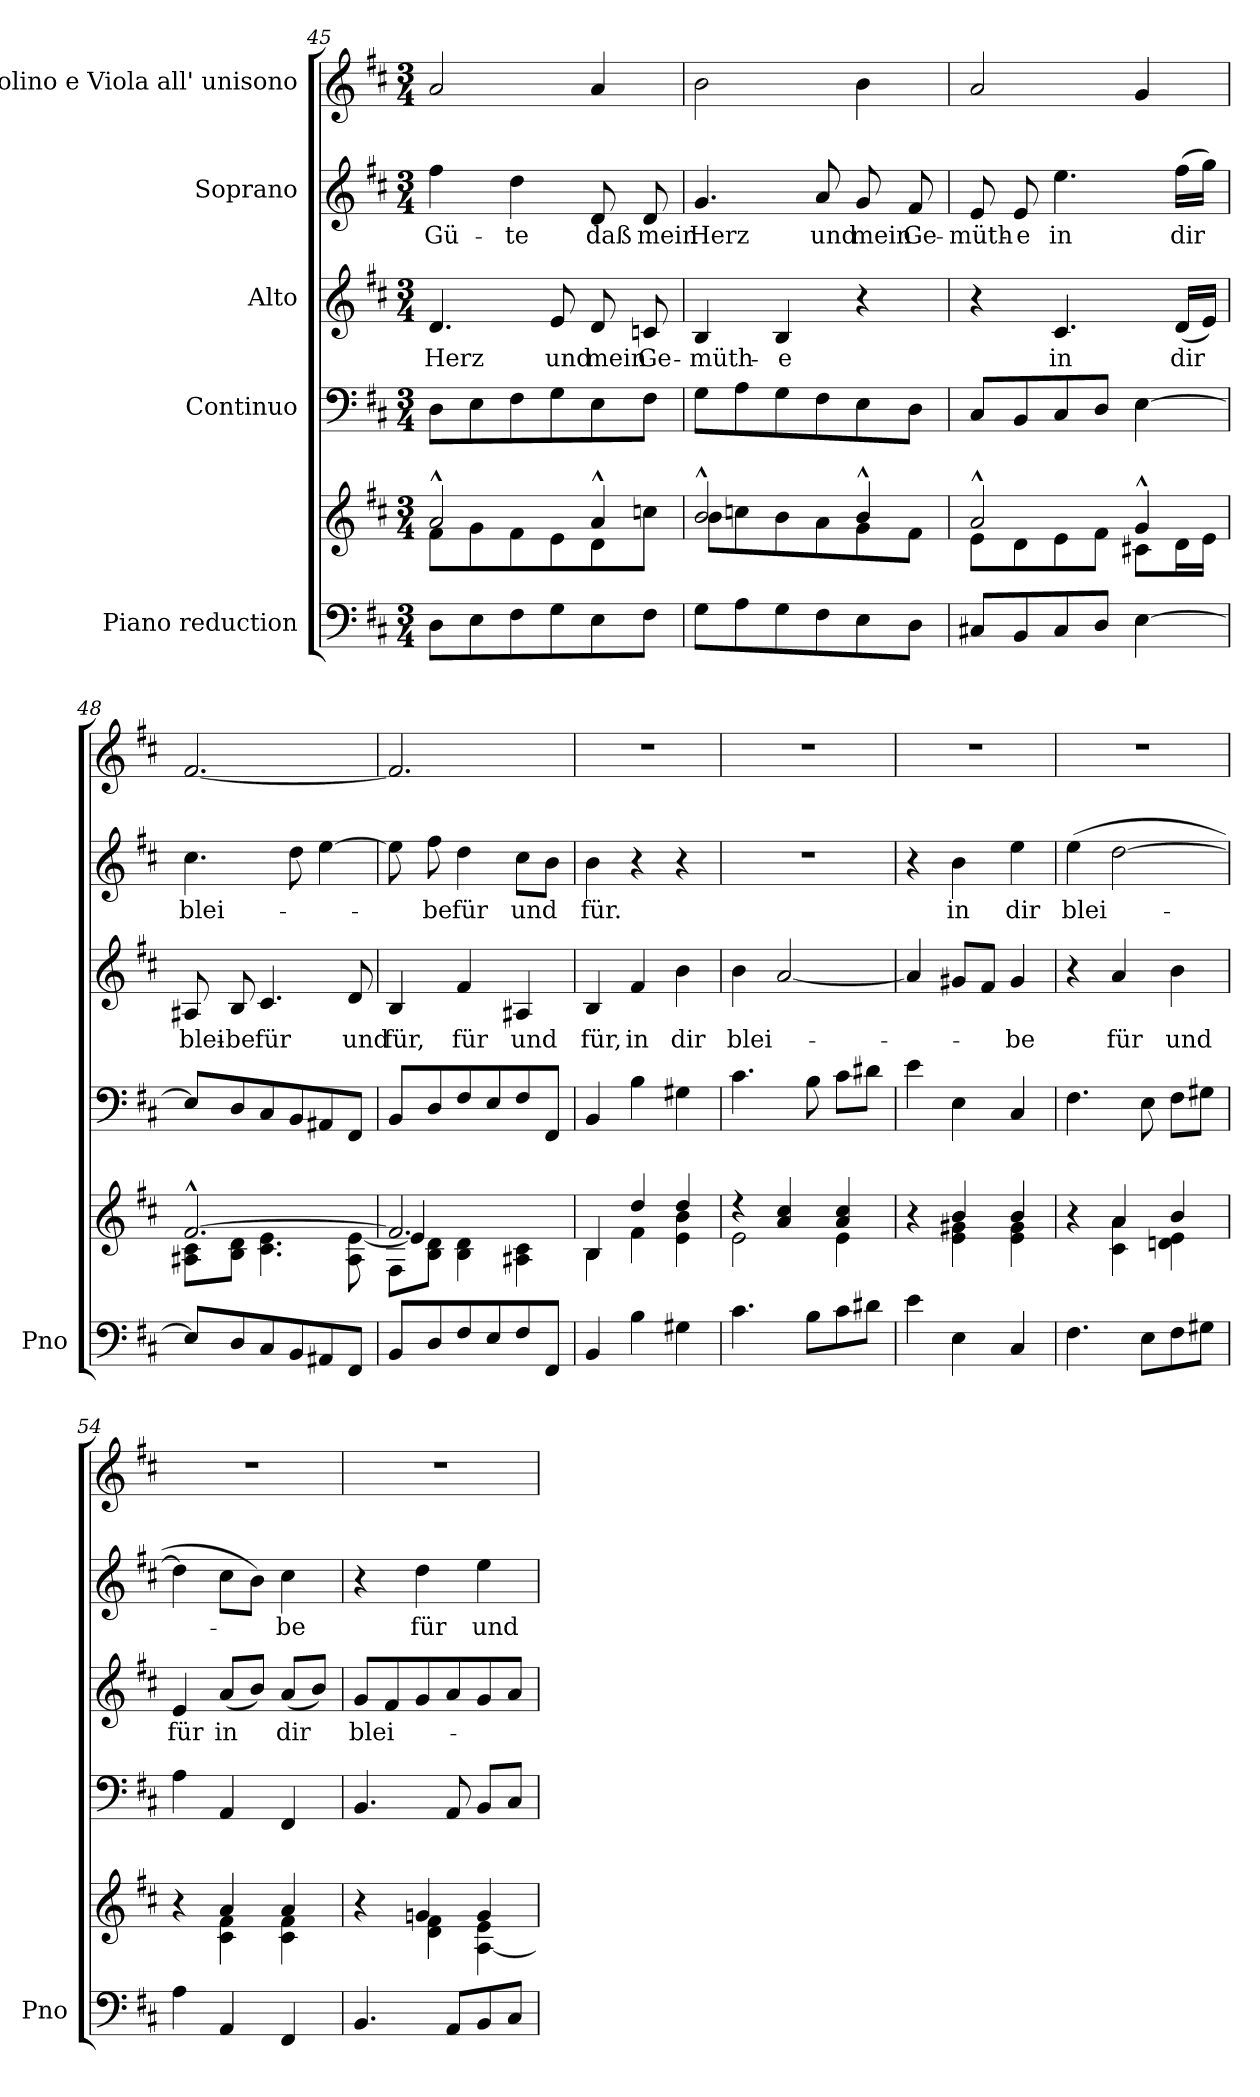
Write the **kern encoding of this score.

**kern	**kern	**kern	**kern	**text	**kern	**text	**kern
*part5	*part5	*part4	*part3	*part3	*part2	*part2	*part1
*staff6	*staff5	*staff4	*staff3	*staff3	*staff2	*staff2	*staff1
*I"Piano reduction	*	*I"Continuo	*I"Alto	*	*I"Soprano	*	*I"Violino e Viola all' unisono
*I'Pno	*	*	*	*	*	*	*
*clefF4	*clefG2	*clefF4	*clefG2	*	*clefG2	*	*clefG2
*k[f#c#]	*k[f#c#]	*k[f#c#]	*k[f#c#]	*	*k[f#c#]	*	*k[f#c#]
*M3/4	*M3/4	*M3/4	*M3/4	*	*M3/4	*	*M3/4
=45	=45	=45	=45	=45	=45	=45	=45
*	*^	*	*	*	*	*	*
!	!	!	!	!	!LO:LY:b	!	!LO:LY:b	!
8D\L	2a^^/	8f#\L	8D\L	4.d/	Herz	4ff#\	Gü-	2a/
8E\	.	8g\	8E\	.	.	.	.	.
!	!	!	!	!	!	!	!LO:LY:b	!
8F#\	.	8f#\	8F#\	.	.	4dd\	-te	.
!	!	!	!	!	!LO:LY:b	!	!	!
8G\	.	8e\	8G\	8e/	und	.	.	.
!	!	!	!	!	!LO:LY:b	!	!LO:LY:b	!
8E\	4a^^/	8d\	8E\	8d/	mein	8d/	daß	4a/
!	!	!	!	!	!LO:LY:b	!	!LO:LY:b	!
8F#\J	.	8ccn\J	8F#\J	8cn/	Ge-	8d/	mein	.
=46	=46	=46	=46	=46	=46	=46	=46	=46
!	!	!	!	!	!LO:LY:b	!	!LO:LY:b	!
8G\L	2b^^/	8b\L	8G\L	4B/	-müth-	4.g/	Herz	2b\
8A\	.	8ccn\	8A\	.	.	.	.	.
!	!	!	!	!	!LO:LY:b	!	!	!
8G\	.	8b\	8G\	4B/	-e	.	.	.
!	!	!	!	!	!	!	!LO:LY:b	!
8F#\	.	8a\	8F#\	.	.	8a/	und	.
!	!	!	!	!	!	!	!LO:LY:b	!
8E\	4b^^/	8g\	8E\	4r	.	8g/	mein	4b\
!	!	!	!	!	!	!	!LO:LY:b	!
8D\J	.	8f#\J	8D\J	.	.	8f#/	Ge-	.
=47	=47	=47	=47	=47	=47	=47	=47	=47
!	!	!	!	!	!	!	!LO:LY:b	!
8C#X/L	2a^^/	8e\L	8C#/L	4r	.	8e/	-müth-	2a/
!	!	!	!	!	!	!	!LO:LY:b	!
8BB/	.	8d\	8BB/	.	.	8e/	-e	.
!	!	!	!	!	!LO:LY:b	!	!LO:LY:b	!
8C#/	.	8e\	8C#/	4.c#/	in	4.ee\	in	.
8D/J	.	8f#\J	8D/J	.	.	.	.	.
[4E\	4g^^/	8c#X\L	[4E\	.	.	.	.	4g/
!	!	!	!	!	!LO:LY:b	!	!LO:LY:b	!
.	.	16d\L	.	(16d/LL	dir	(16ff#\LL	dir	.
.	.	16e\JJ	.	16e/JJ)	.	16gg\JJ)	.	.
=48	=48	=48	=48	=48	=48	=48	=48	=48
!	!	!	!	!	!LO:LY:b	!	!LO:LY:b	!
8E/L]	[2.f#^^/	8A#X\ 8c#\L	8E/L]	8A#X/	blei-	4.cc#\	blei-	[2.f#/
!	!	!	!	!	!LO:LY:b	!	!	!
8D/	.	8B\ 8d\J	8D/	8B/	-be	.	.	.
!	!	!	!	!	!LO:LY:b	!	!	!
8C#/	.	4.c#\ 4.e\	8C#/	4.c#/	für	.	.	.
8BB/	.	.	8BB/	.	.	8dd\	.	.
8AA#X/	.	.	8AA#X/	.	.	[4ee\	.	.
!	!	!	!	!	!LO:LY:b	!	!	!
8FF#/J	.	8A#\ [8e\	8FF#/J	8d/	und	.	.	.
!!LO:LB:g=z
=49	=49	=49	=49	=49	=49	=49	=49	=49
*	*	*^	*	*	*	*	*	*
!	!	!	!	!	!	!LO:LY:b	!	!	!
8BB/L	2.f#/]	8F#\L	4e/]	8BB/L	4B/	für,	8ee\]	.	2.f#/]
!	!	!	!	!	!	!	!	!LO:LY:b	!
8D/	.	8B\ 8d\J	.	8D/	.	.	8ff#\	be	.
!	!	!	!	!	!	!LO:LY:b	!	!LO:LY:b	!
8F#/	.	4B\ 4d\	2ryy	8F#/	4f#/	für	4dd\	für	.
8E/	.	.	.	8E/	.	.	.	.	.
!	!	!	!	!	!	!LO:LY:b	!	!LO:LY:b	!
8F#/	.	4A#X\ 4c#\	.	8F#/	4A#X/	und	8cc#\L	und	.
8FF#/J	.	.	.	8FF#/J	.	.	8b\J	.	.
*	*	*v	*v	*	*	*	*	*	*
=50	=50	=50	=50	=50	=50	=50	=50	=50
!	!	!	!	!	!LO:LY:b	!	!LO:LY:b	!
4BB/	4B/	4B\	4BB/	4B/	für,	4b\	für.	2.r
!	!	!	!	!	!LO:LY:b	!	!	!
4B\	4dd/	4f#\	4B\	4f#/	in	4r	.	.
!	!	!	!	!	!LO:LY:b	!	!	!
4G#X\	4dd/	4e\ 4b\	4G#X\	4b\	dir	4r	.	.
=51	=51	=51	=51	=51	=51	=51	=51	=51
!	!	!	!	!	!LO:LY:b	!	!	!
4.c#\	4r	2e\	4.c#\	4b\	blei-	2.r	.	2.r
.	4a/ 4cc#/	.	.	[2a/	.	.	.	.
8B\L	.	.	8B\	.	.	.	.	.
8c#\	4a/ 4cc#/	4e\	8c#\L	.	.	.	.	.
8d#X\J	.	.	8d#X\J	.	.	.	.	.
=52	=52	=52	=52	=52	=52	=52	=52	=52
4e\	4r	4ryy	4e\	4a/]	.	4r	.	2.r
!	!	!	!	!	!	!	!LO:LY:b	!
4E\	4b/	4e\ 4g#X\	4E\	8g#X/L	.	4b\	in	.
.	.	.	.	8f#/J	.	.	.	.
!	!	!	!	!	!LO:LY:b	!	!LO:LY:b	!
4C#/	4b/	4e\ 4g#\	4C#/	4g#/	-be	4ee\	dir	.
=53	=53	=53	=53	=53	=53	=53	=53	=53
!	!	!	!	!	!	!	!LO:LY:b	!
4.F#\	4r	4ryy	4.F#\	4r	.	(4ee\	blei-	2.r
!	!	!	!	!	!LO:LY:b	!	!	!
.	4a/	4c#\ 4a\	.	4a/	für	[2dd\	.	.
8E\L	.	.	8E\	.	.	.	.	.
!	!	!	!	!	!LO:LY:b	!	!	!
8F#\	4b/	4dn\ 4e\	8F#\L	4b\	und	.	.	.
8G#X\J	.	.	8G#X\J	.	.	.	.	.
=54	=54	=54	=54	=54	=54	=54	=54	=54
!	!	!	!	!	!LO:LY:b	!	!	!
4A\	4r	4ryy	4A\	4e/	für	4dd\]	.	2.r
!	!	!	!	!	!LO:LY:b	!	!	!
4AA/	4a/	4c#\ 4f#\	4AA/	(8a/L	in	8cc#\L	.	.
.	.	.	.	8b/J)	.	8b\J)	.	.
!	!	!	!	!	!LO:LY:b	!	!LO:LY:b	!
4FF#/	4a/	4c#\ 4f#\	4FF#/	(8a/L	-dir	4cc#\	-be	.
.	.	.	.	8b/J)	.	.	.	.
=55	=55	=55	=55	=55	=55	=55	=55	=55
!	!	!	!	!	!LO:LY:b	!	!	!
4.BB/	4r	4ryy	4.BB/	8g/L	blei-	4r	.	2.r
.	.	.	.	8f#/	.	.	.	.
!	!	!	!	!	!	!	!LO:LY:b	!
.	4gn/	4d\ 4f#\	.	8g/	.	4dd\	für	.
8AA/L	.	.	8AA/	8a/	.	.	.	.
!	!	!	!	!	!	!	!LO:LY:b	!
8BB/	4g/	[>4A\ 4e\	8BB/L	8g/	.	4ee\	und	.
8C#/J	.	.	8C#/J	8a/J	.	.	.	.
*	*v	*v	*	*	*	*	*	*
=	=	=	=	=	=	=	=
*-	*-	*-	*-	*-	*-	*-	*-
